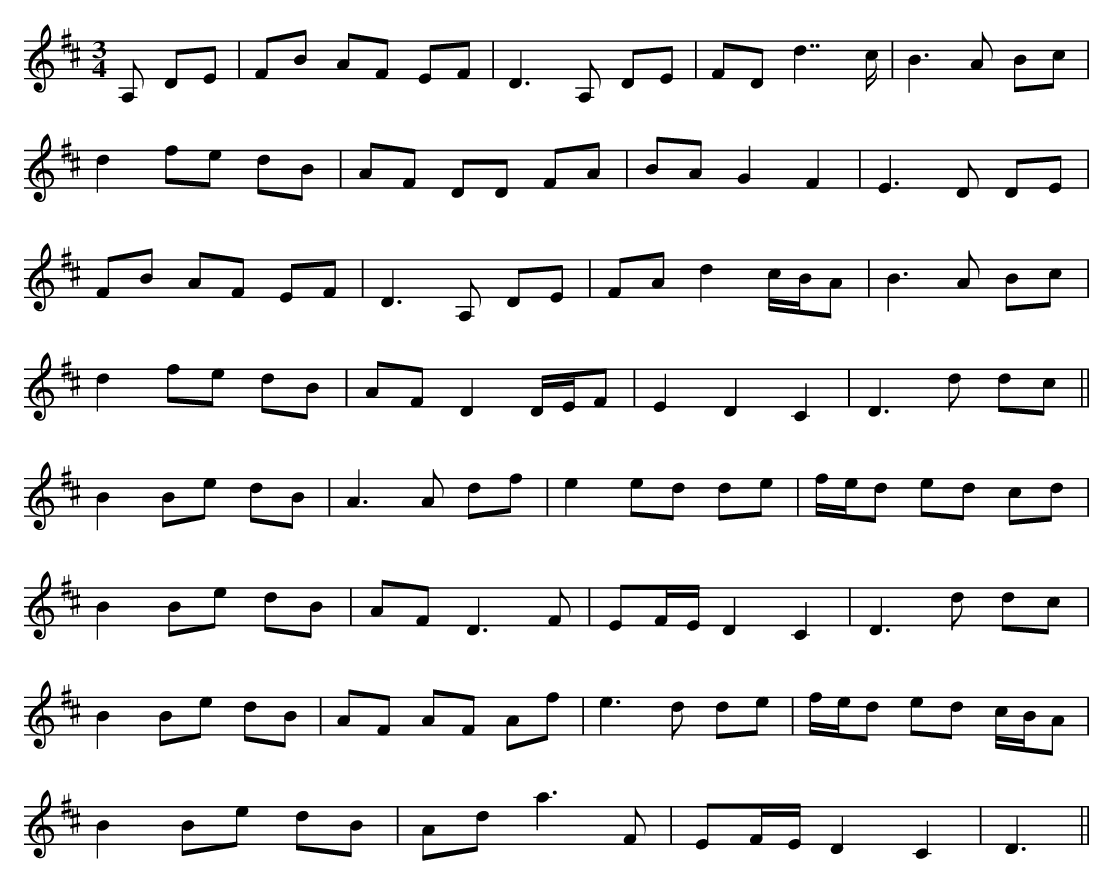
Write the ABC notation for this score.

X:1
M:3/4
K:D
A, DE|FB AF EF|D2>A,2 DE|FD d7/c/|B2>A2 Bc|
d2 fe dB|AF DD FA|BA G2 F2|E2>D2 DE|
FB AF EF|D2>A,2 DE|FA d2 c/B/A|B2>A2 Bc|
d2 fe dB|AF D2 D/E/F|E2 D2 C2|D2>d2 dc||
B2 Be dB|A2>A2 df|e2 ed de|f/e/d ed cd|
B2 Be dB|AF2< D2F|EF/E/ D2 C2|D2>d2 dc|
B2 Be dB|AF AF Af|e2>d2 de|f/e/d ed c/B/A|
B2 Be dB|Ad2< a2F|EF/E/ D2 C2|D3||
